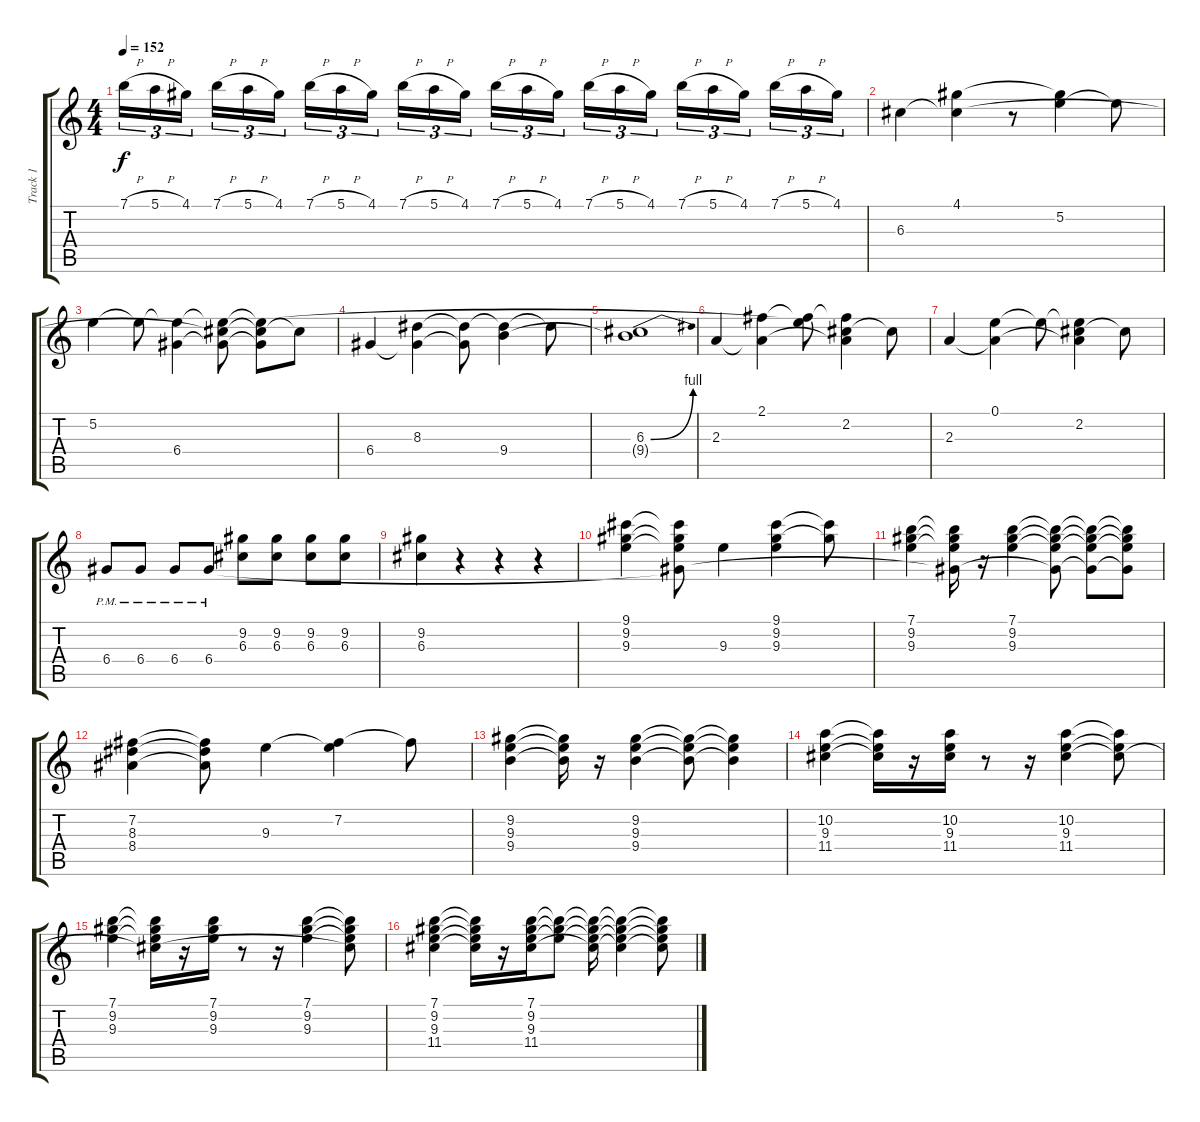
\track ("Track 1" "Track 1") {instrument overdrivenguitar}
\staff {score tabs}
\tuning (E4 B3 G3 D3 A2 E2) {hide}
\ts (4 4)
\tempo 152
\clef g2
\ks c
7.1{h}.16{tu (3 2) dy f} 5.1{h}.16{tu (3 2)} 4.1.16{tu (3 2) beam splitsecondary} 7.1{h}.16{tu (3 2)} 5.1{h}.16{tu (3 2)} 4.1.16{tu (3 2)} 7.1{h}.16{tu (3 2)} 5.1{h}.16{tu (3 2)} 4.1.16{tu (3 2) beam splitsecondary} 7.1{h}.16{tu (3 2)} 5.1{h}.16{tu (3 2)} 4.1.16{tu (3 2)} 7.1{h}.16{tu (3 2)} 5.1{h}.16{tu (3 2)} 4.1.16{tu (3 2) beam splitsecondary} 7.1{h}.16{tu (3 2)} 5.1{h}.16{tu (3 2)} 4.1.16{tu (3 2)} 7.1{h}.16{tu (3 2)} 5.1{h}.16{tu (3 2)} 4.1.16{tu (3 2) beam splitsecondary} 7.1{h}.16{tu (3 2)} 5.1{h}.16{tu (3 2)} 4.1.16{tu (3 2)} |
6.3.4 (4.1 6.3{t}).4 r.8 (4.1{t} 5.2).4 5.2{t}.8 |
5.2.4 5.2{t}.8 (5.2{t} 6.4).4 (5.2{t} 6.3{t} 6.4{t}).8 (5.2{t} 6.3{t} 6.4{t}).8 6.3{t}.8 |
6.4.4 (8.3 6.4{t}).4 (8.3{t} 6.4{t}).8 (8.3{t} 9.4).4 8.3{t}.8 |
(6.3{be (bend 0 0 60 4)} 9.4{t}).1 |
2.3.4 (2.1 2.3{t}).4 (2.1{t} 5.2{t}).8 (2.1{t} 2.2 2.3{t}).4 2.2{t}.8 |
2.3.4 (0.1 2.3{t}).4 0.1{t}.8 (0.1{t} 2.2 2.3{t}).4 2.2{t}.8 |
6.4{pm}.8 6.4{pm}.8 6.4{pm}.8 6.4{pm}.8 (9.2 6.3).8 (9.2 6.3).8 (9.2 6.3).8 (9.2 6.3).8 |
(9.2 6.3).4 r.4 r.4 r.4 |
(9.1 9.2 9.3).4 (9.1{t} 9.2{t} 9.3{t} 6.4{t}).8 9.3.4 (9.1 9.2 9.3).4 (9.1{t} 9.2{t}).8 |
(7.1 9.2 9.3).4 (7.1{t} 9.2{t} 9.3{t} 6.4{t}).16 r.16 (7.1 9.2 9.3).4 (7.1{t} 9.2{t} 9.3{t} 6.4{t}).8 (7.1{t} 9.2{t} 9.3{t} 6.4{t}).8 (7.1{t} 9.2{t} 9.3{t} 6.4{t}).8 |
(7.2 8.3 8.4).4 (7.2{t} 8.3{t} 8.4{t}).8 9.3.4 (7.2 9.3{t}).4 7.2{t}.8 |
(9.2 9.3 9.4).4 (9.2{t} 9.3{t} 9.4{t}).16 r.16 (9.2 9.3 9.4).4 (9.2{t} 9.3{t} 9.4{t}).8 (9.2{t} 9.3{t} 9.4{t}).4 |
(10.2 9.3 11.4).4 (10.2{t} 9.3{t} 11.4{t}).16 r.16 (10.2 9.3 11.4).16 r.8 r.16 (10.2 9.3 11.4).4 (10.2{t} 9.3{t} 11.4{t}).8 |
(7.1 9.2 9.3).4 (7.1{t} 9.2{t} 9.3{t} 11.4{t}).16 r.16 (7.1 9.2 9.3).16 r.8 r.16 (7.1 9.2 9.3).4 (7.1{t} 9.2{t} 9.3{t} 11.4{t}).8 |
(7.1 9.2 9.3 11.4).4 (7.1{t} 9.2{t} 9.3{t} 11.4{t}).16 r.16 (7.1 9.2 9.3 11.4).16 (7.1{t} 9.2{t} 9.3{t}).8 (7.1{t} 9.2{t} 9.3{t} 11.4{t}).16 (7.1{t} 9.2{t} 9.3{t} 11.4{t}).4 (7.1{t} 9.2{t} 9.3{t} 11.4{t}).8
